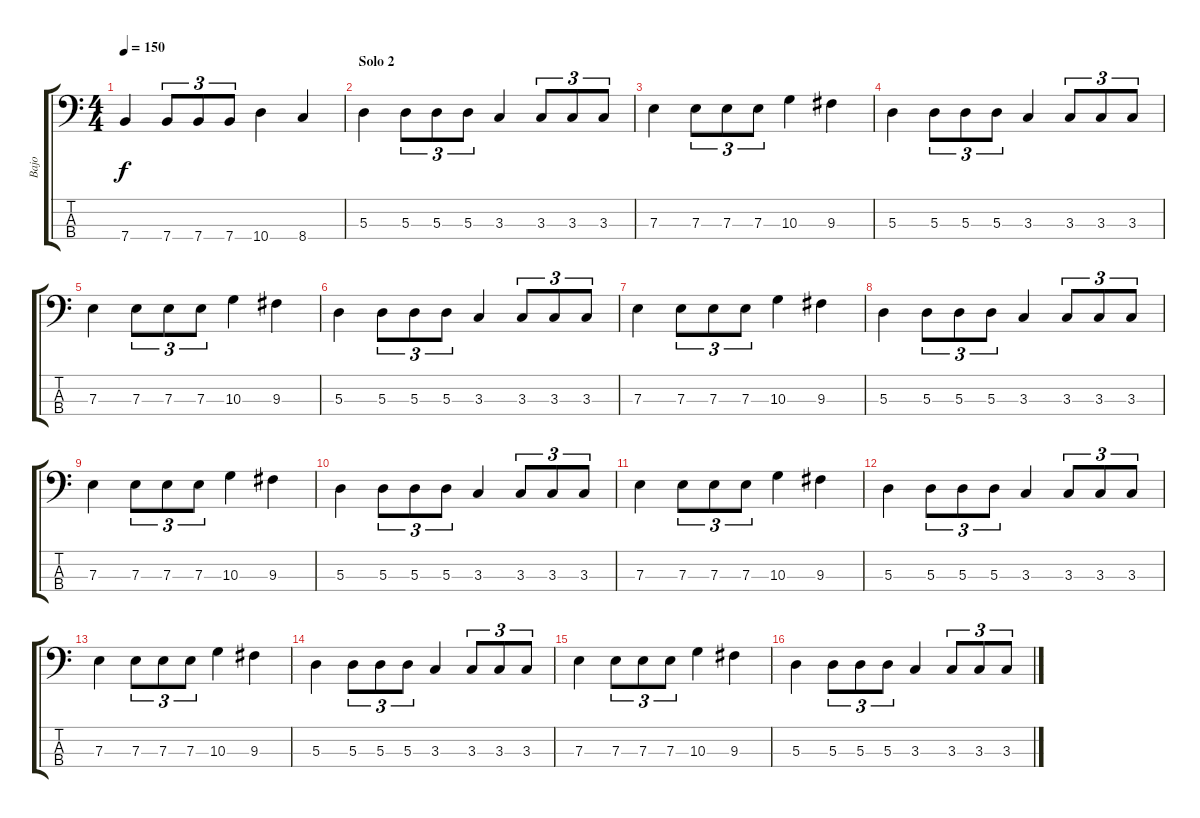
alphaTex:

\track ("Bajo" "Bajo") {instrument electricbassfinger}
\staff {score tabs}
\tuning (G2 D2 A1 E1) {hide}
\ts (4 4)
\tempo 150
\clef f4
\ks c
7.4.4{dy f} 7.4.8{tu (3 2)} 7.4.8{tu (3 2)} 7.4.8{tu (3 2)} 10.4.4 8.4.4 |
\section ("" "Solo 2")
5.3.4 5.3.8{tu (3 2)} 5.3.8{tu (3 2)} 5.3.8{tu (3 2)} 3.3.4 3.3.8{tu (3 2)} 3.3.8{tu (3 2)} 3.3.8{tu (3 2)} |
7.3.4 7.3.8{tu (3 2)} 7.3.8{tu (3 2)} 7.3.8{tu (3 2)} 10.3.4 9.3.4 |
5.3.4 5.3.8{tu (3 2)} 5.3.8{tu (3 2)} 5.3.8{tu (3 2)} 3.3.4 3.3.8{tu (3 2)} 3.3.8{tu (3 2)} 3.3.8{tu (3 2)} |
7.3.4 7.3.8{tu (3 2)} 7.3.8{tu (3 2)} 7.3.8{tu (3 2)} 10.3.4 9.3.4 |
5.3.4 5.3.8{tu (3 2)} 5.3.8{tu (3 2)} 5.3.8{tu (3 2)} 3.3.4 3.3.8{tu (3 2)} 3.3.8{tu (3 2)} 3.3.8{tu (3 2)} |
7.3.4 7.3.8{tu (3 2)} 7.3.8{tu (3 2)} 7.3.8{tu (3 2)} 10.3.4 9.3.4 |
5.3.4 5.3.8{tu (3 2)} 5.3.8{tu (3 2)} 5.3.8{tu (3 2)} 3.3.4 3.3.8{tu (3 2)} 3.3.8{tu (3 2)} 3.3.8{tu (3 2)} |
7.3.4 7.3.8{tu (3 2)} 7.3.8{tu (3 2)} 7.3.8{tu (3 2)} 10.3.4 9.3.4 |
5.3.4 5.3.8{tu (3 2)} 5.3.8{tu (3 2)} 5.3.8{tu (3 2)} 3.3.4 3.3.8{tu (3 2)} 3.3.8{tu (3 2)} 3.3.8{tu (3 2)} |
7.3.4 7.3.8{tu (3 2)} 7.3.8{tu (3 2)} 7.3.8{tu (3 2)} 10.3.4 9.3.4 |
5.3.4 5.3.8{tu (3 2)} 5.3.8{tu (3 2)} 5.3.8{tu (3 2)} 3.3.4 3.3.8{tu (3 2)} 3.3.8{tu (3 2)} 3.3.8{tu (3 2)} |
7.3.4 7.3.8{tu (3 2)} 7.3.8{tu (3 2)} 7.3.8{tu (3 2)} 10.3.4 9.3.4 |
5.3.4 5.3.8{tu (3 2)} 5.3.8{tu (3 2)} 5.3.8{tu (3 2)} 3.3.4 3.3.8{tu (3 2)} 3.3.8{tu (3 2)} 3.3.8{tu (3 2)} |
7.3.4 7.3.8{tu (3 2)} 7.3.8{tu (3 2)} 7.3.8{tu (3 2)} 10.3.4 9.3.4 |
5.3.4 5.3.8{tu (3 2)} 5.3.8{tu (3 2)} 5.3.8{tu (3 2)} 3.3.4 3.3.8{tu (3 2)} 3.3.8{tu (3 2)} 3.3.8{tu (3 2)}
